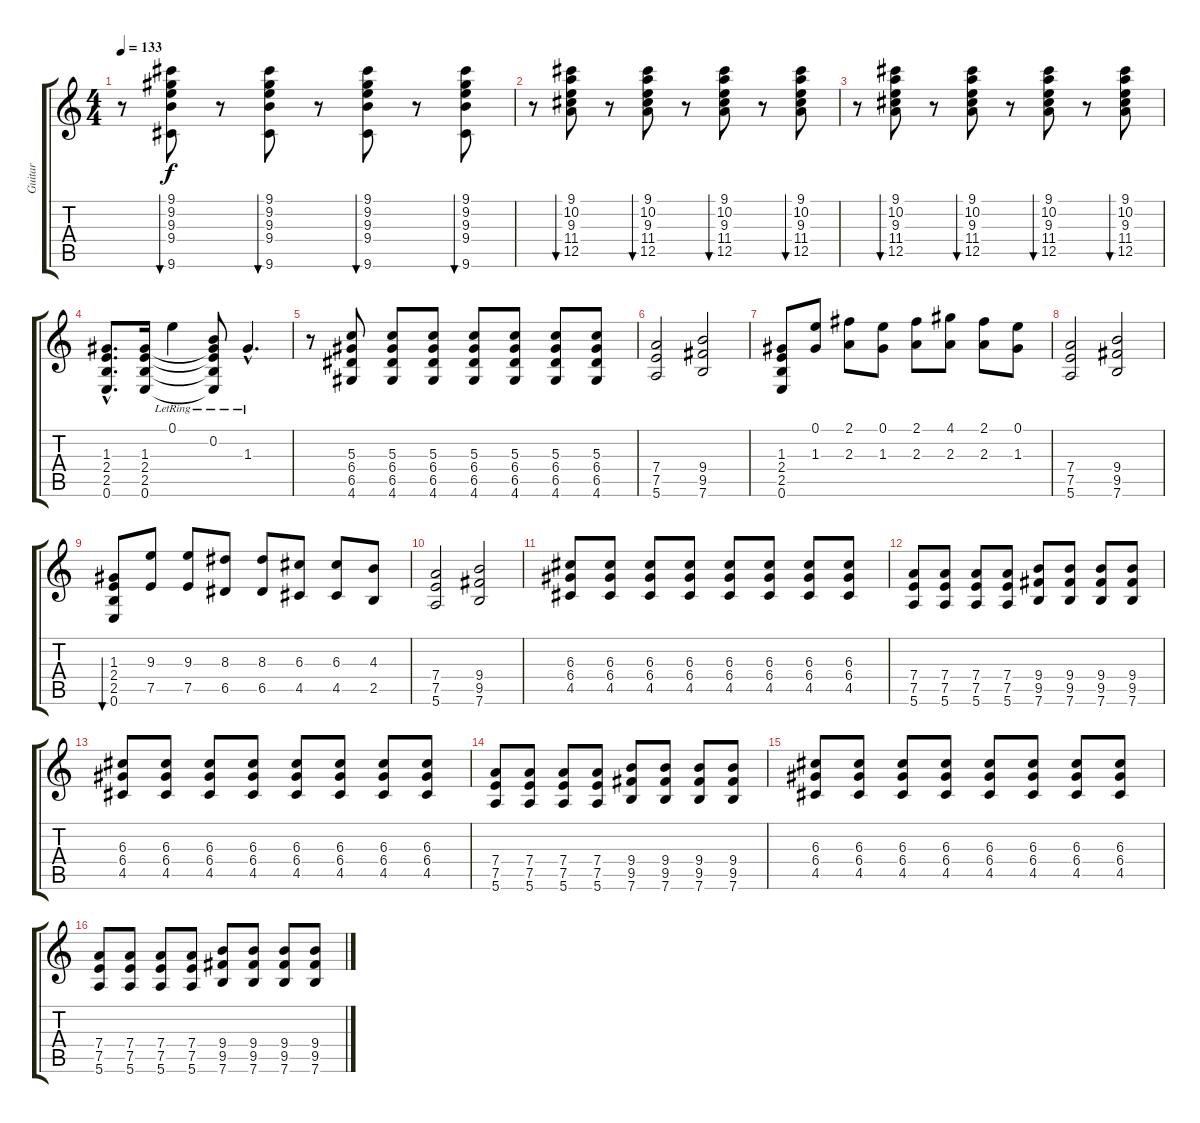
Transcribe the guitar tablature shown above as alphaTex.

\track ("Guitar" "Guitar") {instrument distortionguitar}
\staff {score tabs}
\tuning (E4 B3 G3 D3 A2 E2) {hide}
\ts (4 4)
\tempo 133
\clef g2
\ks c
r.8{dy f} (9.1 9.2 9.3 9.4 9.6).8{bu 60} r.8 (9.1 9.2 9.3 9.4 9.6).8{bu 60} r.8 (9.1 9.2 9.3 9.4 9.6).8{bu 60} r.8 (9.1 9.2 9.3 9.4 9.6).8{bu 60} |
r.8 (9.1 10.2 9.3 11.4 12.5).8{bu 120} r.8 (9.1 10.2 9.3 11.4 12.5).8{bu 120} r.8 (9.1 10.2 9.3 11.4 12.5).8{bu 120} r.8 (9.1 10.2 9.3 11.4 12.5).8{bu 120} |
r.8 (9.1 10.2 9.3 11.4 12.5).8{bu 120} r.8 (9.1 10.2 9.3 11.4 12.5).8{bu 120} r.8 (9.1 10.2 9.3 11.4 12.5).8{bu 120} r.8 (9.1 10.2 9.3 11.4 12.5).8{bu 120} |
(1.3{hac} 2.4{hac} 2.5{hac} 0.6{hac}).8{d} (1.3 2.4 2.5 0.6).16 0.1{lr}.4 (0.2{lr} 1.3{t} 2.4{t} 2.5{t} 0.6{t}).8 1.3{hac lr}.4{d} |
r.8 (5.3 6.4 6.5 4.6).8 (5.3 6.4 6.5 4.6).8 (5.3 6.4 6.5 4.6).8 (5.3 6.4 6.5 4.6).8 (5.3 6.4 6.5 4.6).8 (5.3 6.4 6.5 4.6).8 (5.3 6.4 6.5 4.6).8 |
(7.4 7.5 5.6).2 (9.4 9.5 7.6).2 |
(1.3 2.4 2.5 0.6).8 (0.1 1.3).8 (2.1 2.3).8 (0.1 1.3).8 (2.1 2.3).8 (4.1 2.3).8 (2.1 2.3).8 (0.1 1.3).8 |
(7.4 7.5 5.6).2 (9.4 9.5 7.6).2 |
(1.3 2.4 2.5 0.6).8{bu 60} (9.3 7.5).8 (9.3 7.5).8 (8.3 6.5).8 (8.3 6.5).8 (6.3 4.5).8 (6.3 4.5).8 (4.3 2.5).8 |
(7.4 7.5 5.6).2 (9.4 9.5 7.6).2 |
(6.3 6.4 4.5).8 (6.3 6.4 4.5).8 (6.3 6.4 4.5).8 (6.3 6.4 4.5).8 (6.3 6.4 4.5).8 (6.3 6.4 4.5).8 (6.3 6.4 4.5).8 (6.3 6.4 4.5).8 |
(7.4 7.5 5.6).8 (7.4 7.5 5.6).8 (7.4 7.5 5.6).8 (7.4 7.5 5.6).8 (9.4 9.5 7.6).8 (9.4 9.5 7.6).8 (9.4 9.5 7.6).8 (9.4 9.5 7.6).8 |
(6.3 6.4 4.5).8 (6.3 6.4 4.5).8 (6.3 6.4 4.5).8 (6.3 6.4 4.5).8 (6.3 6.4 4.5).8 (6.3 6.4 4.5).8 (6.3 6.4 4.5).8 (6.3 6.4 4.5).8 |
(7.4 7.5 5.6).8 (7.4 7.5 5.6).8 (7.4 7.5 5.6).8 (7.4 7.5 5.6).8 (9.4 9.5 7.6).8 (9.4 9.5 7.6).8 (9.4 9.5 7.6).8 (9.4 9.5 7.6).8 |
(6.3 6.4 4.5).8 (6.3 6.4 4.5).8 (6.3 6.4 4.5).8 (6.3 6.4 4.5).8 (6.3 6.4 4.5).8 (6.3 6.4 4.5).8 (6.3 6.4 4.5).8 (6.3 6.4 4.5).8 |
(7.4 7.5 5.6).8 (7.4 7.5 5.6).8 (7.4 7.5 5.6).8 (7.4 7.5 5.6).8 (9.4 9.5 7.6).8 (9.4 9.5 7.6).8 (9.4 9.5 7.6).8 (9.4 9.5 7.6).8
